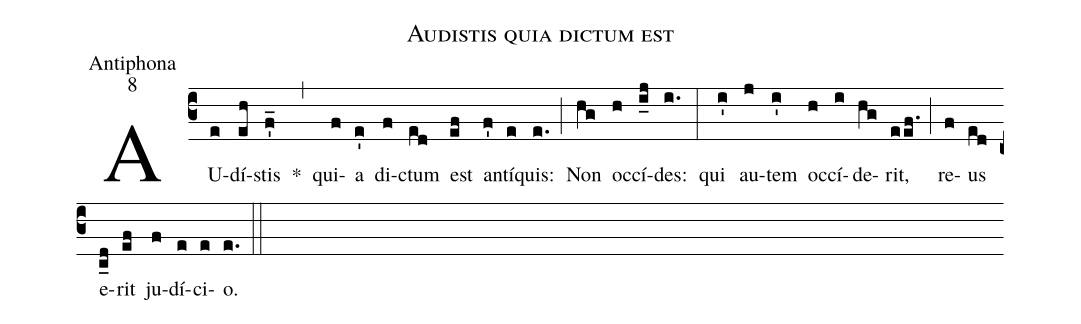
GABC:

name:Audistis quia dictum est;
office-part:Antiphona;
mode:8;
%%
(c3) AU(e)dí(eh)stis(f'_) *(,) qui(f)a(e') di(f)ctum(ed) est(ef) an(f')tí(e)quis:(e.) (;) Non(hg) oc(h)cí(i_j)des:(i.) (:) qui(i') au(j)tem(i') oc(h)cí(i)de(hg)rit,(eef.) (;) re(f)us(ed) e(c_d)rit(ef) ju(f)dí(e)ci(e)o.(e.) (::)
